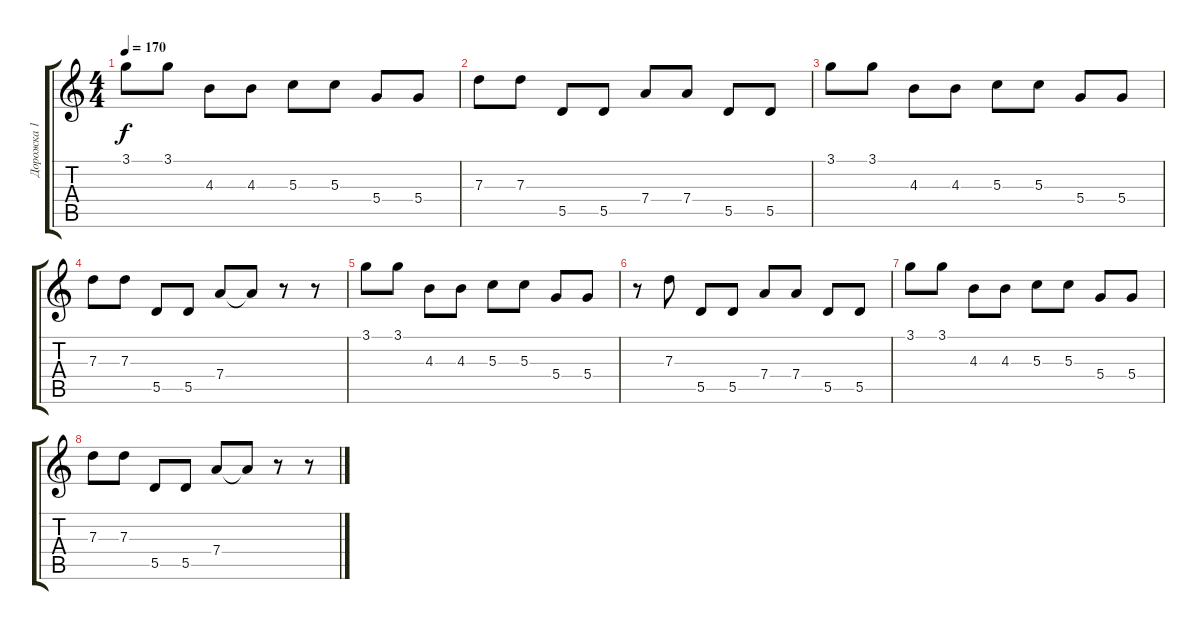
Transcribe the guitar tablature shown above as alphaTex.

\track ("Дорожка 1" "Дорожка 1") {instrument distortionguitar}
\staff {score tabs}
\tuning (E4 B3 G3 D3 A2 E2) {hide}
\ts (4 4)
\tempo 170
\clef g2
\ks c
3.1.8{dy f} 3.1.8 4.3.8 4.3.8 5.3.8 5.3.8 5.4.8 5.4.8 |
7.3.8 7.3.8 5.5.8 5.5.8 7.4.8 7.4.8 5.5.8 5.5.8 |
3.1.8 3.1.8 4.3.8 4.3.8 5.3.8 5.3.8 5.4.8 5.4.8 |
7.3.8 7.3.8 5.5.8 5.5.8 7.4.8 7.4{t}.8 r.8 r.8 |
3.1.8 3.1.8 4.3.8 4.3.8 5.3.8 5.3.8 5.4.8 5.4.8 |
r.8 7.3.8 5.5.8 5.5.8 7.4.8 7.4.8 5.5.8 5.5.8 |
3.1.8 3.1.8 4.3.8 4.3.8 5.3.8 5.3.8 5.4.8 5.4.8 |
7.3.8 7.3.8 5.5.8 5.5.8 7.4.8 7.4{t}.8 r.8 r.8
